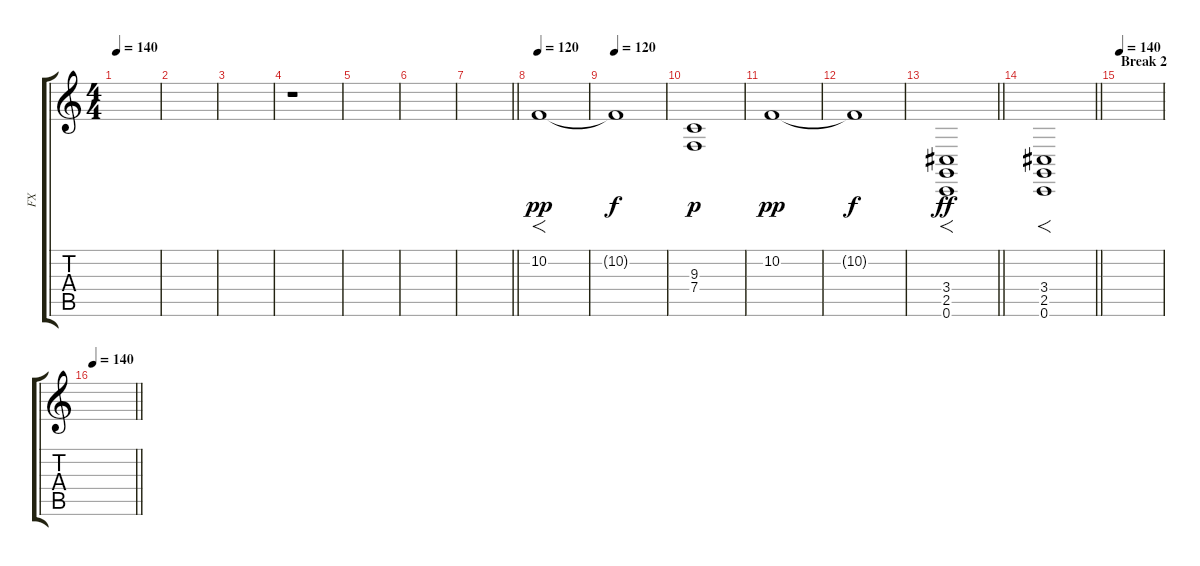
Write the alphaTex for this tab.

\track ("FX" "FX") {instrument pad4choir}
\staff {score tabs}
\tuning (C4 G3 Eb3 Bb2 F2 C2) {hide}
\ts (4 4)
\tempo 140
\clef g2
\ks c
|
|
|
r.1{volume 0} |
|
|
\barLineRight lightlight
|
\tempo 120
10.2.1{f dy pp volume 8} |
\tempo 120
10.2{t}.1{dy f volume 0} |
(9.3 7.4).1{dy p volume 15 balance 8} |
10.2.1{dy pp volume 15} |
10.2{t}.1{dy f volume 0} |
\barLineRight lightlight
(3.4 2.5 0.6).1{f dy ff volume 15} |
\barLineRight lightlight
(3.4 2.5 0.6).1{f volume 15} |
\section ("" "Break 2")
\tempo 140
|
\tempo 140
\barLineRight lightlight
